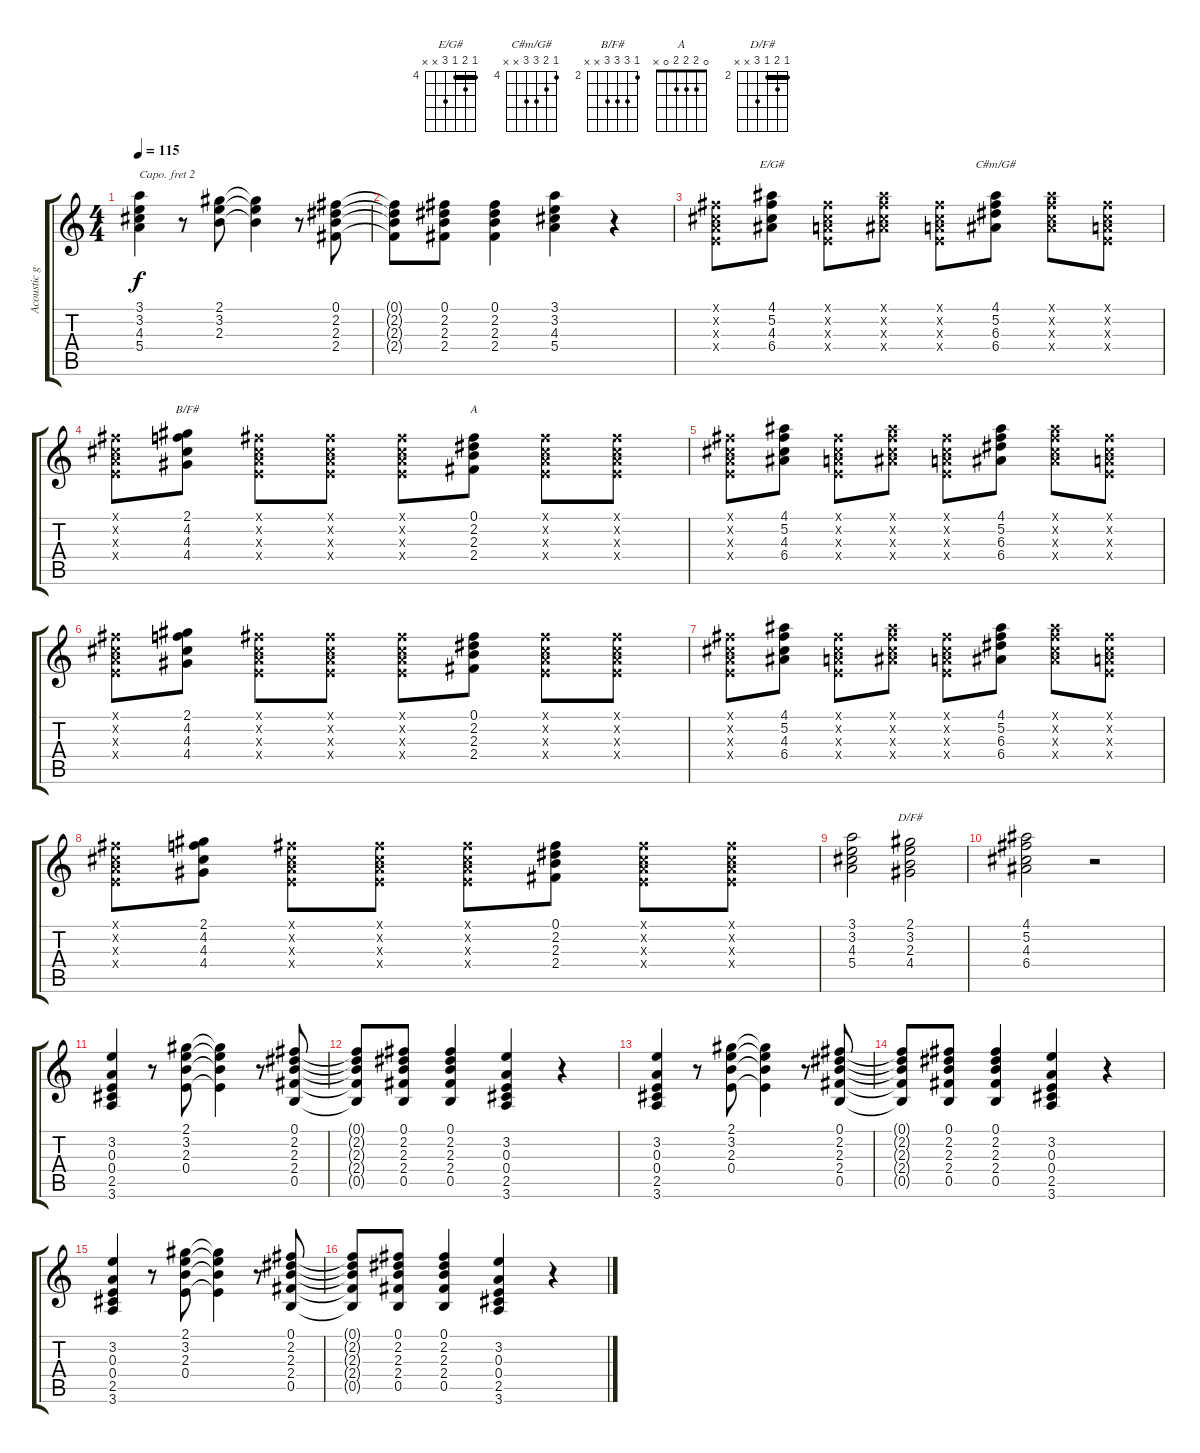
\track ("Acoustic guitar capo 2" "Acoustic g") {instrument acousticguitarsteel}
\staff {score tabs}
\capo 2
\tuning (E4 B3 G3 D3 A2 E2) {hide}
\chord ("E/G#" 4 5 4 6 x x) {firstfret 4 barre 4}
\chord ("C#m/G#" 4 5 6 6 x x) {firstfret 4}
\chord ("B/F#" 2 4 4 4 x x) {firstfret 2}
\chord ("A" 0 2 2 2 0 x)
\chord ("D/F#" 2 3 2 4 x x) {firstfret 2 barre 2}
\ts (4 4)
\tempo 115
\clef g2
\ks c
(3.1 3.2 4.3 5.4).4{dy f} r.8 (2.1 3.2 2.3).8 (2.1{t} 3.2{t} 2.3{t}).4 r.8 (0.1 2.2 2.3 2.4).8 |
(0.1{t} 2.2{t} 2.3{t} 2.4{t}).8 (0.1 2.2 2.3 2.4).8 (0.1 2.2 2.3 2.4).4 (3.1 3.2 4.3 5.4).4 r.4 |
(0.1{x} 0.2{x} 0.3{x} 0.4{x}).8 (4.1 5.2 4.3 6.4).8{ch "E/G#"} (0.1{x} 0.2{x} 0.3{x} 0.4{x}).8 (4.1{x} 5.2{x} 4.3{x} 6.4{x}).8 (0.1{x} 0.2{x} 0.3{x} 0.4{x}).8 (4.1 5.2 6.3 6.4).8{ch "C#m/G#"} (4.1{x} 5.2{x} 4.3{x} 6.4{x}).8 (0.1{x} 0.2{x} 0.3{x} 0.4{x}).8 |
(0.1{x} 0.2{x} 0.3{x} 0.4{x}).8 (2.1 4.2 4.3 4.4).8{ch "B/F#"} (0.1{x} 0.2{x} 0.3{x} 0.4{x}).8 (0.1{x} 0.2{x} 0.3{x} 0.4{x}).8 (0.1{x} 0.2{x} 0.3{x} 0.4{x}).8 (0.1 2.2 2.3 2.4).8{ch "A"} (0.1{x} 0.2{x} 0.3{x} 0.4{x}).8 (0.1{x} 0.2{x} 0.3{x} 0.4{x}).8 |
(0.1{x} 0.2{x} 0.3{x} 0.4{x}).8 (4.1 5.2 4.3 6.4).8 (0.1{x} 0.2{x} 0.3{x} 0.4{x}).8 (4.1{x} 5.2{x} 4.3{x} 6.4{x}).8 (0.1{x} 0.2{x} 0.3{x} 0.4{x}).8 (4.1 5.2 6.3 6.4).8 (4.1{x} 5.2{x} 4.3{x} 6.4{x}).8 (0.1{x} 0.2{x} 0.3{x} 0.4{x}).8 |
(0.1{x} 0.2{x} 0.3{x} 0.4{x}).8 (2.1 4.2 4.3 4.4).8 (0.1{x} 0.2{x} 0.3{x} 0.4{x}).8 (0.1{x} 0.2{x} 0.3{x} 0.4{x}).8 (0.1{x} 0.2{x} 0.3{x} 0.4{x}).8 (0.1 2.2 2.3 2.4).8 (0.1{x} 0.2{x} 0.3{x} 0.4{x}).8 (0.1{x} 0.2{x} 0.3{x} 0.4{x}).8 |
(0.1{x} 0.2{x} 0.3{x} 0.4{x}).8 (4.1 5.2 4.3 6.4).8 (0.1{x} 0.2{x} 0.3{x} 0.4{x}).8 (4.1{x} 5.2{x} 4.3{x} 6.4{x}).8 (0.1{x} 0.2{x} 0.3{x} 0.4{x}).8 (4.1 5.2 6.3 6.4).8 (4.1{x} 5.2{x} 4.3{x} 6.4{x}).8 (0.1{x} 0.2{x} 0.3{x} 0.4{x}).8 |
(0.1{x} 0.2{x} 0.3{x} 0.4{x}).8 (2.1 4.2 4.3 4.4).8 (0.1{x} 0.2{x} 0.3{x} 0.4{x}).8 (0.1{x} 0.2{x} 0.3{x} 0.4{x}).8 (0.1{x} 0.2{x} 0.3{x} 0.4{x}).8 (0.1 2.2 2.3 2.4).8 (0.1{x} 0.2{x} 0.3{x} 0.4{x}).8 (0.1{x} 0.2{x} 0.3{x} 0.4{x}).8 |
(3.1 3.2 4.3 5.4).2 (2.1 3.2 2.3 4.4).2{ch "D/F#"} |
(4.1 5.2 4.3 6.4).2 r.2 |
(3.2 0.3 0.4 2.5 3.6).4 r.8 (2.1 3.2 2.3 0.4).8 (2.1{t} 3.2{t} 2.3{t} 0.4{t}).4 r.8 (0.1 2.2 2.3 2.4 0.5).8 |
(0.1{t} 2.2{t} 2.3{t} 2.4{t} 0.5{t}).8 (0.1 2.2 2.3 2.4 0.5).8 (0.1 2.2 2.3 2.4 0.5).4 (3.2 0.3 0.4 2.5 3.6).4 r.4 |
(3.2 0.3 0.4 2.5 3.6).4 r.8 (2.1 3.2 2.3 0.4).8 (2.1{t} 3.2{t} 2.3{t} 0.4{t}).4 r.8 (0.1 2.2 2.3 2.4 0.5).8 |
(0.1{t} 2.2{t} 2.3{t} 2.4{t} 0.5{t}).8 (0.1 2.2 2.3 2.4 0.5).8 (0.1 2.2 2.3 2.4 0.5).4 (3.2 0.3 0.4 2.5 3.6).4 r.4 |
(3.2 0.3 0.4 2.5 3.6).4 r.8 (2.1 3.2 2.3 0.4).8 (2.1{t} 3.2{t} 2.3{t} 0.4{t}).4 r.8 (0.1 2.2 2.3 2.4 0.5).8 |
(0.1{t} 2.2{t} 2.3{t} 2.4{t} 0.5{t}).8 (0.1 2.2 2.3 2.4 0.5).8 (0.1 2.2 2.3 2.4 0.5).4 (3.2 0.3 0.4 2.5 3.6).4 r.4
